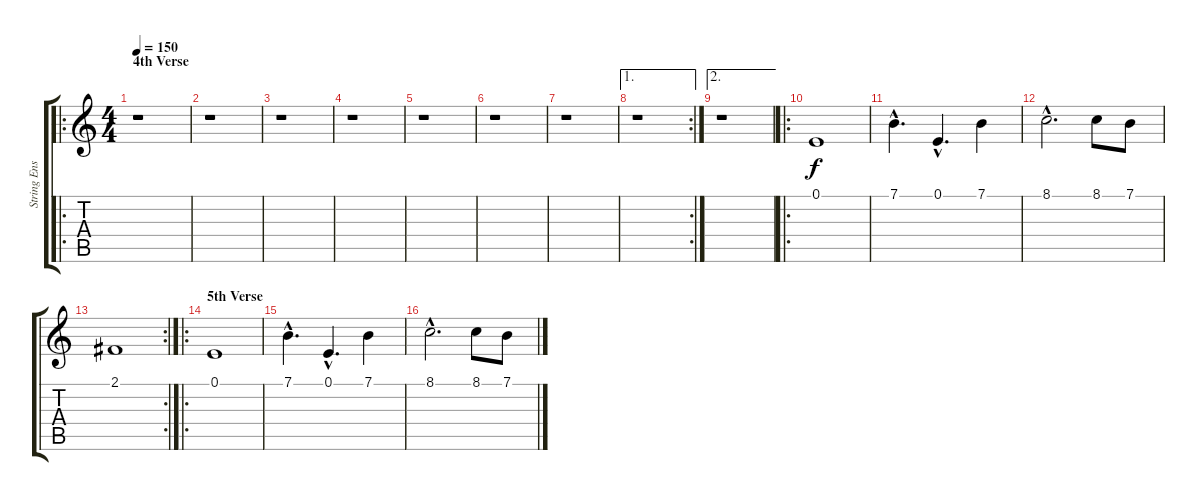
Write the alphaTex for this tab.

\track ("String Ensemble III" "String Ens") {instrument stringensemble1}
\staff {score tabs}
\tuning (E4 B3 G3 D3 A2 E2) {hide}
\ro
\ts (4 4)
\section ("" "4th Verse")
\tempo 150
\clef g2
\ks c
r.1{dy f} |
r.1 |
r.1 |
r.1 |
r.1 |
r.1 |
r.1 |
\ae 1
\rc 2
r.1 |
\ae 2
r.1 |
\ro
0.1.1{volume 10} |
7.1{hac}.4{d} 0.1{hac}.4{d} 7.1.4 |
8.1{hac}.2{d} 8.1.8 7.1.8 |
\rc 2
2.1.1 |
\ro
\section ("" "5th Verse")
0.1.1{volume 10} |
7.1{hac}.4{d} 0.1{hac}.4{d} 7.1.4 |
8.1{hac}.2{d} 8.1.8 7.1.8
